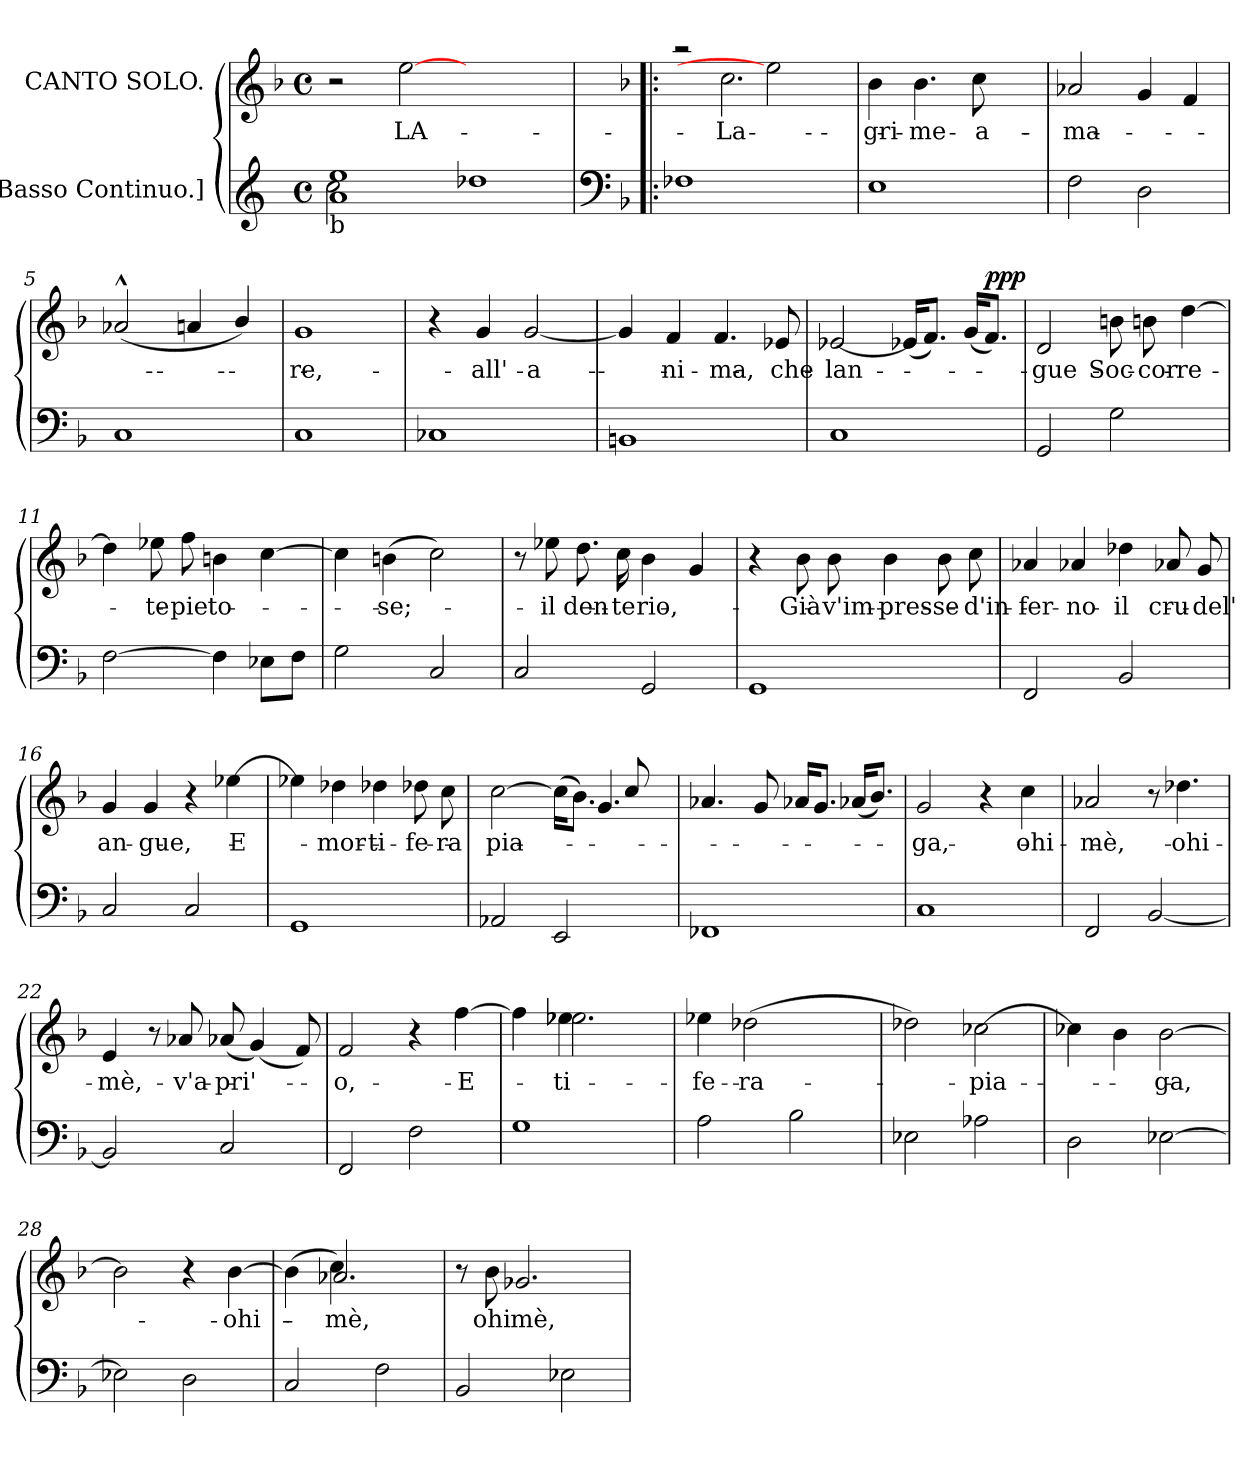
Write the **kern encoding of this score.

**kern	**kern	**text	**dynam
*part2	*part1	*part1	*part1
*staff2	*staff1	*staff1	*staff1
*I"[Basso Continuo.]	*I"CANTO SOLO.	*	*
*clefG2	*clefG2	*	*
*ITrd-3c-5	*	*	*
*k[b-]	*k[b-]	*	*
*F:	*F:	*	*
*M4/4	*M4/4	*	*
*met(c)	*met(c)	*	*
=1	=1	=1	=1
*^	*	*	*
!LO:TX:b:t=b	!	!	!	!
!	!LO:N:head=open	!	!	!
1dd 1aa	2ff\	2r	.	.
!	!	!LO:N:head=open	!LO:LY:b:rj	!
.	1.ryy	[2ee\	LA-	.
1gg-	.	1ryy	.	.
*v	*v	*	*	*
=2!|:	=2!|:	=2!|:	=2!|:
*clefF4	*	*	*
*k[b-e-]	*	*	*
*B-:	*	*	*
*	*^	*	*
1B--	2raa	4ryy	.	.
!	!	!	!LO:LY:b	!
.	.	2.cc\	-La-	.
!	!LO:N:head=open	!	!	!
.	4ee\]	.	.	.
.	4ryy	.	.	.
*	*v	*v	*	*
=3	=3	=3	=3
!	!	!LO:LY:b	!
1A>	4b-\	-gri-	.
!	!	!LO:LY:b:rj	!
.	4.b-\	-me	.
!	!	!LO:LY:b	!
.	8cc\	a-	.
.	4ryy	.	.
=4	=4	=4	=4
!	!	!LO:LY:b	!
2B-\	2a-X/	-ma-	.
2G>\	4g/	.	.
.	4f/	.	.
=5	=5	=5	=5
1F<	(<2a-X^^</	.	.
.	4an/	.	.
.	4b-/)	.	.
!!LO:LB:g=z
=6	=6	=6	=6
!	!	!LO:LY:b	!
1F<	1g	-re,	.
=7	=7	=7	=7
1F-	4r	.	.
!	!	!LO:LY:b	!
.	4g/	all'	.
!	!	!LO:LY:b	!
.	[<2g/	a-	.
=8	=8	=8	=8
1En	4g/]	.	.
!	!	!LO:LY:b	!
.	4f/	-ni-	.
!	!	!LO:LY:b	!
.	4.f/	-ma,	.
!	!	!LO:LY:b	!
.	8e-X/	che	.
=9	=9	=9	=9
!	!	!LO:LY:b	!
1F	[<2e-X/	lan-	.
.	(<16e-X/KL]	.	.
.	8.f/J)	.	.
.	(<16g/KL	.	.
!	!	!	!LO:DY:b
.	8.f/J)	.	ppp
=10	=10	=10	=10
!	!	!LO:LY:b	!
2C/	2d/	-gue	.
!	!	!LO:LY:b	!
2c\	8bn\	Soc-	.
!	!	!LO:LY:b:rj	!
.	8bn\	-cor	.
!	!	!LO:LY:b	!
.	[>4dd\	re-	.
=11	=11	=11	=11
[>2B-\	4dd\]	.	.
!	!	!LO:LY:b	!
.	8ee-X\	-te	.
!	!	!LO:LY:b	!
.	8ff\	pie	.
!	!	!LO:LY:b	!
4B->\]	4bn\	to-	.
8A-X\L	[>4cc\	.	.
8B-\J	.	.	.
!!LO:PB:g=z
=12	=12	=12	=12
2c\	4cc\]	.	.
!	!	!LO:LY:b	!
.	(>4bn\	-se;	.
2F/	2cc\)	.	.
=13	=13	=13	=13
2F/	8r	.	.
!	!	!LO:LY:b	!
.	8ee-X\	il	.
!	!	!LO:LY:b	!
.	8.dd\	den-	.
!	!	!LO:LY:b:rj	!
.	16cc\	-te	.
!	!	!LO:LY:b	!
2C/	4b-\	rio,	.
.	4g/	.	.
=14	=14	=14	=14
1C	4r	.	.
!	!	!LO:LY:b	!
.	8b-\	Già	.
!	!	!LO:LY:b	!
.	8b-\	v'im-	.
!	!	!LO:LY:b	!
.	4b-\	-pres-	.
!	!	!LO:LY:b:rj	!
.	8b-\	-se	.
!	!	!LO:LY:b	!
.	8cc\	d'in-	.
=15	=15	=15	=15
!	!	!LO:LY:b	!
2BB-/	4a-X/	-fer-	.
!	!	!LO:LY:b:rj	!
.	4a-X/	-no	.
!	!	!LO:LY:b	!
2E-/	4dd-X\	il	.
!	!	!LO:LY:b	!
.	8a-X/	cru-	.
!	!	!LO:LY:b:rj	!
.	8g/	-del'	.
=16	=16	=16	=16
!	!	!LO:LY:b	!
2F/	4g/	an-	.
!	!	!LO:LY:b	!
.	4g/	-gue,	.
2F/	4r	.	.
!	!	!LO:LY:b	!
.	[<4ee-X\	E	.
!!LO:LB:g=z
=17	=17	=17	=17
1C	4ee-X\]	.	.
!	!	!LO:LY:b	!
.	4dd-X\	mor-	.
!	!	!LO:LY:b:rj	!
.	4dd-X\	-ti-	.
!	!	!LO:LY:b	!
.	8dd-X\	-fe-	.
!	!	!LO:LY:b:rj	!
.	8cc\	-ra	.
=18	=18	=18	=18
!	!	!LO:LY:b	!
*	*^	*	*
2D-X/	[>2cc\	2ryy	pia-	.
2AA/	(>16cc\KL]	8ryy	.	.
.	8.b-\J)	.	.	.
.	.	4.g/	.	.
.	8cc/	.	.	.
.	8ryy	.	.	.
*	*v	*v	*	*
=19	=19	=19	=19
1BB--	4.a-X/	.	.
.	8g/	.	.
.	16a-X/KL	.	.
.	8.g/J	.	.
.	(<16a-X/KL	.	.
.	8.b-/J)	.	.
=20	=20	=20	=20
!	!	!LO:LY:b	!
1F	2g/	-ga,	.
.	4r	.	.
!	!	!LO:LY:b	!
.	4cc\	ohi-	.
=21	=21	=21	=21
!	!	!LO:LY:b	!
2BB-/	2a-X/	-mè,	.
[<2E-/	8r	.	.
!	!	!LO:LY:b	!
.	4.dd-X\	ohi-	.
!!LO:LB:g=z
=22	=22	=22	=22
!	!	!LO:LY:b	!
2E-/]	4e/	-mè,	.
.	8r	.	.
!	!	!LO:LY:b	!
.	8a-X/	v'a-	.
!	!	!LO:LY:b	!
2F/	(<8a-X/	-pri'-	.
.	(<4g/)	.	.
.	8f/)	.	.
=23	=23	=23	=23
!	!	!LO:LY:b	!
2BB-/	2f/	-o,	.
2B-\	4r	.	.
!	!	!LO:LY:b	!
.	[>4ff\	E	.
=24	=24	=24	=24
*	*^	*	*
1c	4ff\]	4ryy	.	.
!	!	!	!LO:LY:b	!
!	!	!	!LO:LY:b:rj	!
.	4ee-X\	2.ee-X\	-ti-	.
.	2ryy	.	.	.
*	*v	*v	*	*
=25	=25	=25	=25
!	!	!LO:LY:b	!
2d\	4ee-X\	-fe-	.
!	!	!LO:LY:b	!
.	(>2dd-X\	-ra	.
2e-\	.	.	.
.	4ryy	.	.
=26	=26	=26	=26
2A-X\	2dd-X\)	.	.
!	!	!LO:LY:b	!
2d-X\	[>2cc-X\	pia-	.
=27	=27	=27	=27
2G\	4cc-X\]	.	.
.	4b-\	.	.
!	!	!LO:LY:b	!
[<2A-X\	[<2b-\	-ga,	.
!!LO:LB:g=z
=28	=28	=28	=28
2A-X\]	2b-\]	.	.
2G\	4r	.	.
!	!	!LO:LY:b	!
.	[>4b-\	ohi-	.
=29	=29	=29	=29
*	*^	*	*
2F/	(>4b-\]	4ryy	.	.
!	!	!	!LO:LY:b	!
.	4cc\)	2.a-X/	-mè,	.
2B-\	2ryy	.	.	.
*	*v	*v	*	*
=30	=30	=30	=30
2E-/	8r	.	.
!	!	!LO:LY:b	!
.	8b-\	ohi	.
!	!	!LO:LY:b	!
.	2.g-X/	mè,	.
2A-X\	.	.	.
=	=	=	=
*-	*-	*-	*-
